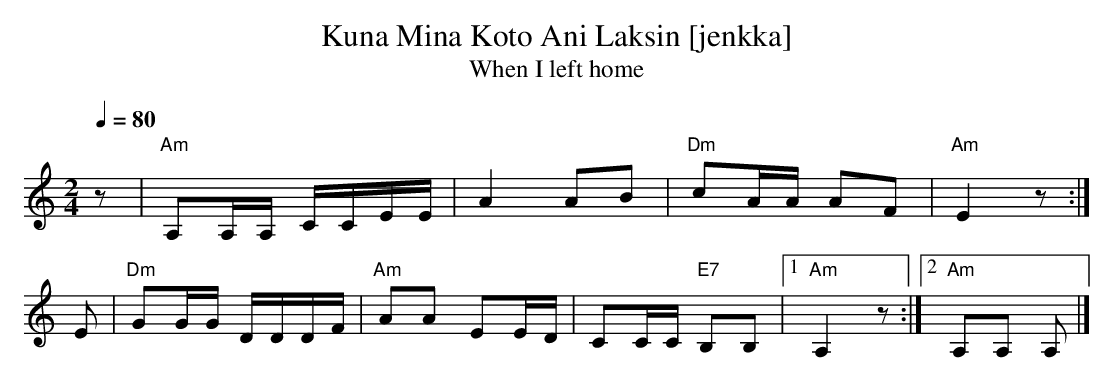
X:1
T:Kuna Mina Koto Ani Laksin [jenkka]
T:When I left home
M:2/4
L:1/16
Q:1/4=80
K:AMin
z2|"Am"A,2A,A, CCEE|    A4   A2B2|"Dm"c2AA     A2F2  |   "Am"E4     z2 :|
E2|"Dm"G2GG    DDDF|"Am"A2A2 E2ED|    C2CC "E7"B,2B,2|[1 "Am"A,4    z2 :|\
                                                      [2 "Am"A,2A,2 A,2|]
